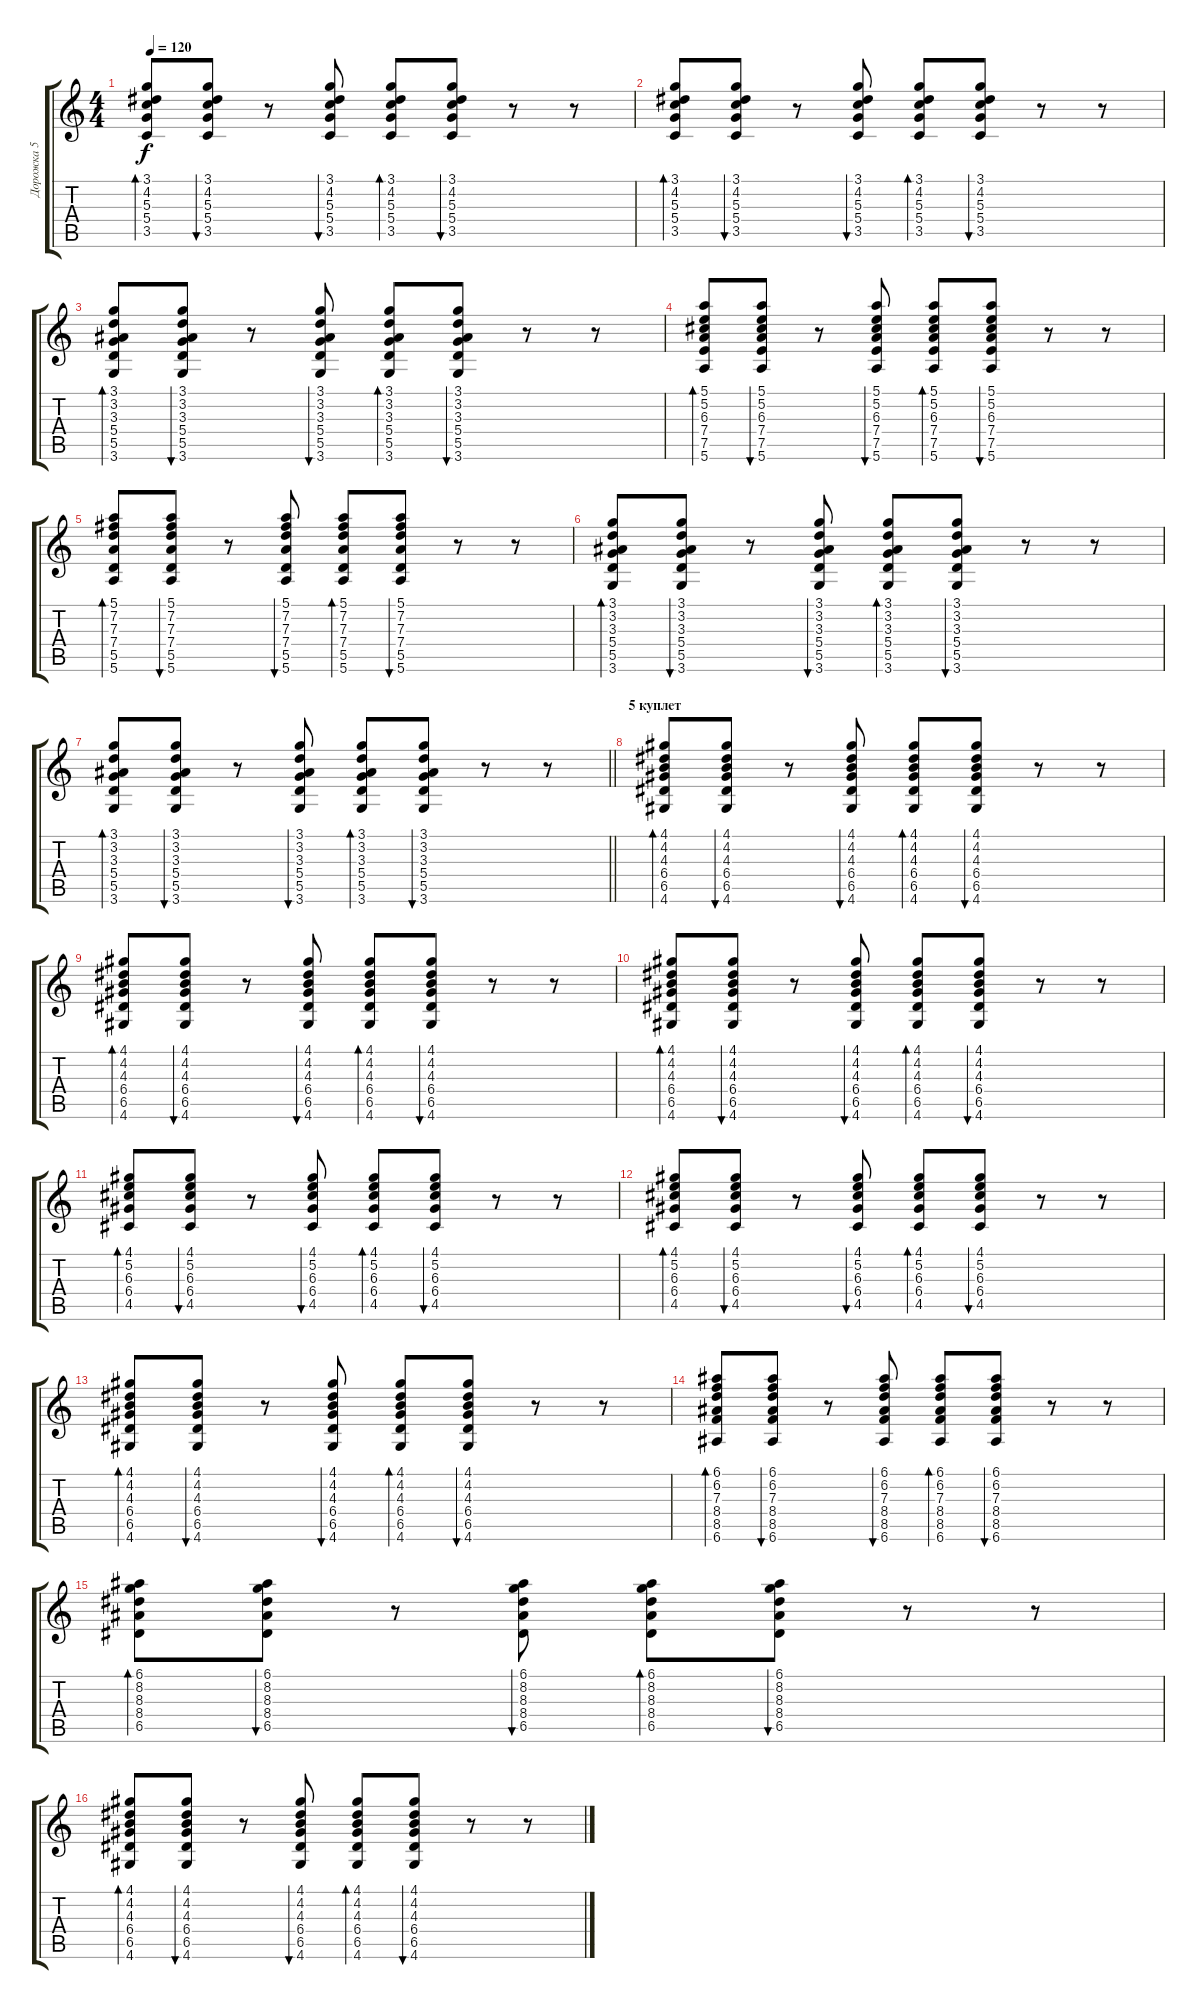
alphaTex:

\track ("Дорожка 5" "Дорожка 5") {instrument electricguitarclean}
\staff {score tabs}
\tuning (E4 B3 G3 D3 A2 E2) {hide}
\ts (4 4)
\tempo 120
\clef g2
\ks c
(3.1 4.2 5.3 5.4 3.5).8{bd 60 dy f} (3.1 4.2 5.3 5.4 3.5).8{bu 60} r.8 (3.1 4.2 5.3 5.4 3.5).8{bu 60} (3.1 4.2 5.3 5.4 3.5).8{bd 60} (3.1 4.2 5.3 5.4 3.5).8{bu 60} r.8 r.8 |
(3.1 4.2 5.3 5.4 3.5).8{bd 60} (3.1 4.2 5.3 5.4 3.5).8{bu 60} r.8 (3.1 4.2 5.3 5.4 3.5).8{bu 60} (3.1 4.2 5.3 5.4 3.5).8{bd 60} (3.1 4.2 5.3 5.4 3.5).8{bu 60} r.8 r.8 |
(3.1 3.2 3.3 5.4 5.5 3.6).8{bd 60} (3.1 3.2 3.3 5.4 5.5 3.6).8{bu 60} r.8 (3.1 3.2 3.3 5.4 5.5 3.6).8{bu 60} (3.1 3.2 3.3 5.4 5.5 3.6).8{bd 60} (3.1 3.2 3.3 5.4 5.5 3.6).8{bu 60} r.8 r.8 |
(5.1 5.2 6.3 7.4 7.5 5.6).8{bd 60} (5.1 5.2 6.3 7.4 7.5 5.6).8{bu 60} r.8 (5.1 5.2 6.3 7.4 7.5 5.6).8{bu 60} (5.1 5.2 6.3 7.4 7.5 5.6).8{bd 60} (5.1 5.2 6.3 7.4 7.5 5.6).8{bu 60} r.8 r.8 |
(5.1 7.2 7.3 7.4 5.5 5.6).8{bd 60} (5.1 7.2 7.3 7.4 5.5 5.6).8{bu 60} r.8 (5.1 7.2 7.3 7.4 5.5 5.6).8{bu 60} (5.1 7.2 7.3 7.4 5.5 5.6).8{bd 60} (5.1 7.2 7.3 7.4 5.5 5.6).8{bu 60} r.8 r.8 |
(3.1 3.2 3.3 5.4 5.5 3.6).8{bd 60} (3.1 3.2 3.3 5.4 5.5 3.6).8{bu 60} r.8 (3.1 3.2 3.3 5.4 5.5 3.6).8{bu 60} (3.1 3.2 3.3 5.4 5.5 3.6).8{bd 60} (3.1 3.2 3.3 5.4 5.5 3.6).8{bu 60} r.8 r.8 |
\barLineRight lightlight
(3.1 3.2 3.3 5.4 5.5 3.6).8{bd 60} (3.1 3.2 3.3 5.4 5.5 3.6).8{bu 60} r.8 (3.1 3.2 3.3 5.4 5.5 3.6).8{bu 60} (3.1 3.2 3.3 5.4 5.5 3.6).8{bd 60} (3.1 3.2 3.3 5.4 5.5 3.6).8{bu 60} r.8 r.8 |
\section ("" "5 куплет")
(4.1 4.2 4.3 6.4 6.5 4.6).8{bd 60} (4.1 4.2 4.3 6.4 6.5 4.6).8{bu 60} r.8 (4.1 4.2 4.3 6.4 6.5 4.6).8{bu 60} (4.1 4.2 4.3 6.4 6.5 4.6).8{bd 60} (4.1 4.2 4.3 6.4 6.5 4.6).8{bu 60} r.8 r.8 |
(4.1 4.2 4.3 6.4 6.5 4.6).8{bd 60} (4.1 4.2 4.3 6.4 6.5 4.6).8{bu 60} r.8 (4.1 4.2 4.3 6.4 6.5 4.6).8{bu 60} (4.1 4.2 4.3 6.4 6.5 4.6).8{bd 60} (4.1 4.2 4.3 6.4 6.5 4.6).8{bu 60} r.8 r.8 |
(4.1 4.2 4.3 6.4 6.5 4.6).8{bd 60} (4.1 4.2 4.3 6.4 6.5 4.6).8{bu 60} r.8 (4.1 4.2 4.3 6.4 6.5 4.6).8{bu 60} (4.1 4.2 4.3 6.4 6.5 4.6).8{bd 60} (4.1 4.2 4.3 6.4 6.5 4.6).8{bu 60} r.8 r.8 |
(4.1 5.2 6.3 6.4 4.5).8{bd 60} (4.1 5.2 6.3 6.4 4.5).8{bu 60} r.8 (4.1 5.2 6.3 6.4 4.5).8{bu 60} (4.1 5.2 6.3 6.4 4.5).8{bd 60} (4.1 5.2 6.3 6.4 4.5).8{bu 60} r.8 r.8 |
(4.1 5.2 6.3 6.4 4.5).8{bd 60} (4.1 5.2 6.3 6.4 4.5).8{bu 60} r.8 (4.1 5.2 6.3 6.4 4.5).8{bu 60} (4.1 5.2 6.3 6.4 4.5).8{bd 60} (4.1 5.2 6.3 6.4 4.5).8{bu 60} r.8 r.8 |
(4.1 4.2 4.3 6.4 6.5 4.6).8{bd 60} (4.1 4.2 4.3 6.4 6.5 4.6).8{bu 60} r.8 (4.1 4.2 4.3 6.4 6.5 4.6).8{bu 60} (4.1 4.2 4.3 6.4 6.5 4.6).8{bd 60} (4.1 4.2 4.3 6.4 6.5 4.6).8{bu 60} r.8 r.8 |
(6.1 6.2 7.3 8.4 8.5 6.6).8{bd 60} (6.1 6.2 7.3 8.4 8.5 6.6).8{bu 60} r.8 (6.1 6.2 7.3 8.4 8.5 6.6).8{bu 60} (6.1 6.2 7.3 8.4 8.5 6.6).8{bd 60} (6.1 6.2 7.3 8.4 8.5 6.6).8{bu 60} r.8 r.8 |
(6.1 8.2 8.3 8.4 6.5).8{bd 60} (6.1 8.2 8.3 8.4 6.5).8{bu 60} r.8 (6.1 8.2 8.3 8.4 6.5).8{bu 60} (6.1 8.2 8.3 8.4 6.5).8{bd 60} (6.1 8.2 8.3 8.4 6.5).8{bu 60} r.8 r.8 |
(4.1 4.2 4.3 6.4 6.5 4.6).8{bd 60} (4.1 4.2 4.3 6.4 6.5 4.6).8{bu 60} r.8 (4.1 4.2 4.3 6.4 6.5 4.6).8{bu 60} (4.1 4.2 4.3 6.4 6.5 4.6).8{bd 60} (4.1 4.2 4.3 6.4 6.5 4.6).8{bu 60} r.8 r.8
